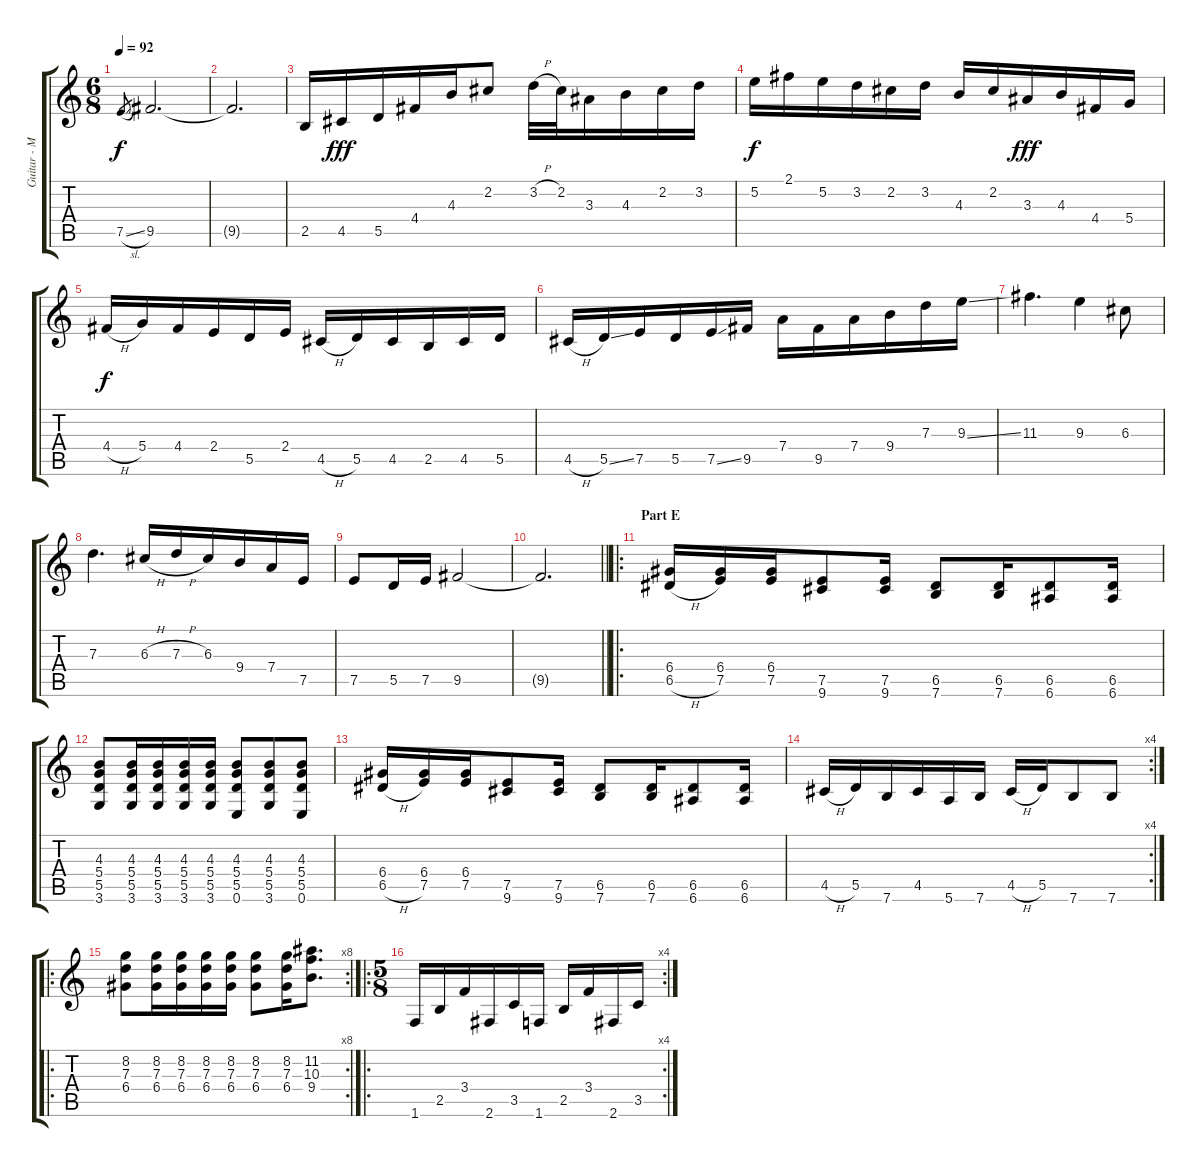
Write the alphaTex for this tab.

\track ("Guitar - Mikael Akerfeldt" "Guitar - M") {instrument overdrivenguitar}
\staff {score tabs}
\tuning (E4 B3 G3 D3 A2 E2) {hide}
\ts (6 8)
\tempo 92
\clef g2
\ks aminor
7.5{sl}.8{gr dy f} 9.5.2{d} |
9.5{t}.2{d} |
\ks c
2.5.16{balance 14} 4.5.16{dy fff} 5.5.16 4.4.16 4.3.16 2.2.8 3.2{h}.32 2.2.32 3.3.16 4.3.16 2.2.16 3.2.16 |
5.2.16{dy f} 2.1.16 5.2.16 3.2.16 2.2.16 3.2.16 4.3.16 2.2.16 3.3.16{dy fff} 4.3.16 4.4.16 5.4.16 |
\ks aminor
4.4{h}.16{dy f} 5.4.16 4.4.16 2.4.16 5.5.16 2.4.16 4.5{h}.16 5.5.16 4.5.16 2.5.16 4.5.16 5.5.16 |
4.5{h}.16 5.5{ss}.16 7.5.16 5.5.16 7.5{ss}.16 9.5.16 7.4.16 9.5.16 7.4.16 9.4.16 7.3.16 9.3{ss}.16 |
11.3.4{d} 9.3.4 6.3.8 |
7.3.4{d} 6.3{h}.16 7.3{h}.16 6.3.16 9.4.16 7.4.16 7.5.16 |
7.5.8 5.5.16 7.5.16 9.5.2 |
\barLineRight lightlight
9.5{t}.2{d} |
\ro
\section ("" "Part E")
(6.4 6.5{h}).16{volume 12} (6.4 7.5).16 (6.4 7.5).16 (7.5 9.6).8 (7.5 9.6).16 (6.5 7.6).8 (6.5 7.6).16 (6.5 6.6).8 (6.5 6.6).16 |
(4.3 5.4 5.5 3.6).8 (4.3 5.4 5.5 3.6).16 (4.3 5.4 5.5 3.6).16 (4.3 5.4 5.5 3.6).16 (4.3 5.4 5.5 3.6).16 (4.3 5.4 5.5 0.6).8 (4.3 5.4 5.5 3.6).8 (4.3 5.4 5.5 0.6).8 |
(6.4 6.5{h}).16 (6.4 7.5).16 (6.4 7.5).16 (7.5 9.6).8 (7.5 9.6).16 (6.5 7.6).8 (6.5 7.6).16 (6.5 6.6).8 (6.5 6.6).16 |
\rc 4
4.5{h}.16 5.5.16 7.6.16 4.5.16 5.6.16 7.6.16 4.5{h}.16 5.5.16 7.6.8 7.6.8 |
\ro
\rc 8
(8.2 7.3 6.4).8 (8.2 7.3 6.4).16 (8.2 7.3 6.4).16 (8.2 7.3 6.4).16 (8.2 7.3 6.4).16 (8.2 7.3 6.4).8 (8.2 7.3 6.4).16 (11.2 10.3 9.4).8{d} |
\ro
\rc 4
\ts (5 8)
1.6.16 2.5.16 3.4.16 2.6.16 3.5.16 1.6.16 2.5.16 3.4.16 2.6.16 3.5.16
